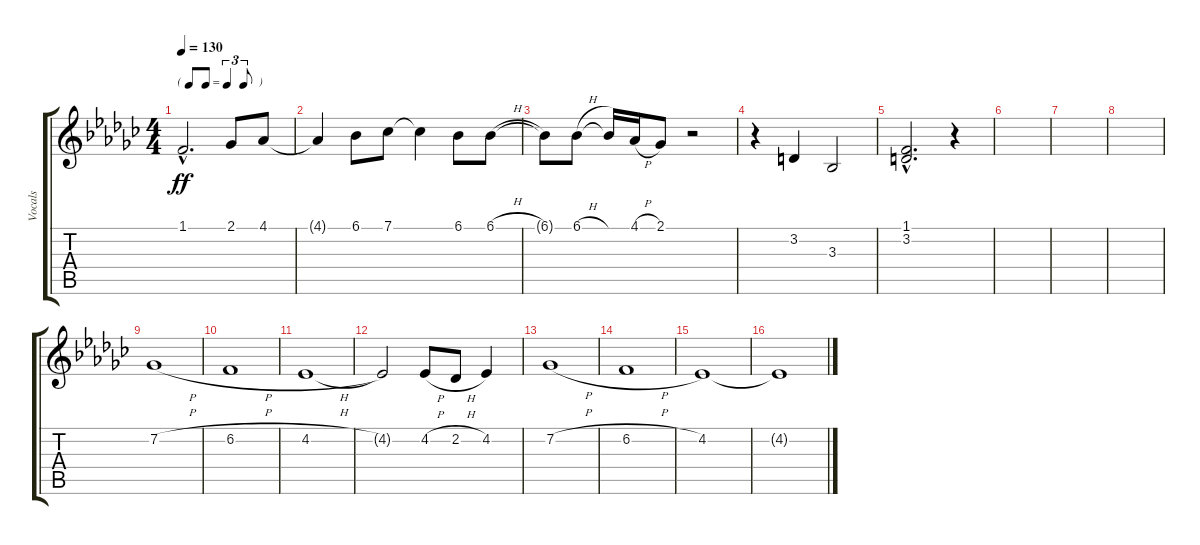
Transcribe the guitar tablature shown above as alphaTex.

\track ("Vocals" "Vocals") {instrument tenorsax}
\staff {score tabs}
\tuning (E4 B3 G3 D3 A2 E2) {hide}
\ts (4 4)
\tf triplet8th
\tempo 130
\clef g2
\ks gb
1.1{hac}.2{d dy ff} 2.1.8 4.1.8 |
4.1{t}.4 6.1.8 7.1.8 7.1{t}.4 6.1.8 6.1{h}.8 |
6.1{t}.8 6.1{h}.8 6.1{t}.16 4.1{h}.16 2.1.8 r.2 |
r.4 3.2.4 3.3.2 |
(1.1{hac} 3.2{hac}).2{d} r.4 |
|
|
|
7.2{h}.1{instrument voiceoohs} |
6.2{h}.1 |
4.2{h}.1 |
4.2{t}.2 4.2{h}.8 2.2{h}.8 4.2.4 |
7.2{h}.1 |
6.2{h}.1 |
4.2.1 |
4.2{t}.1
